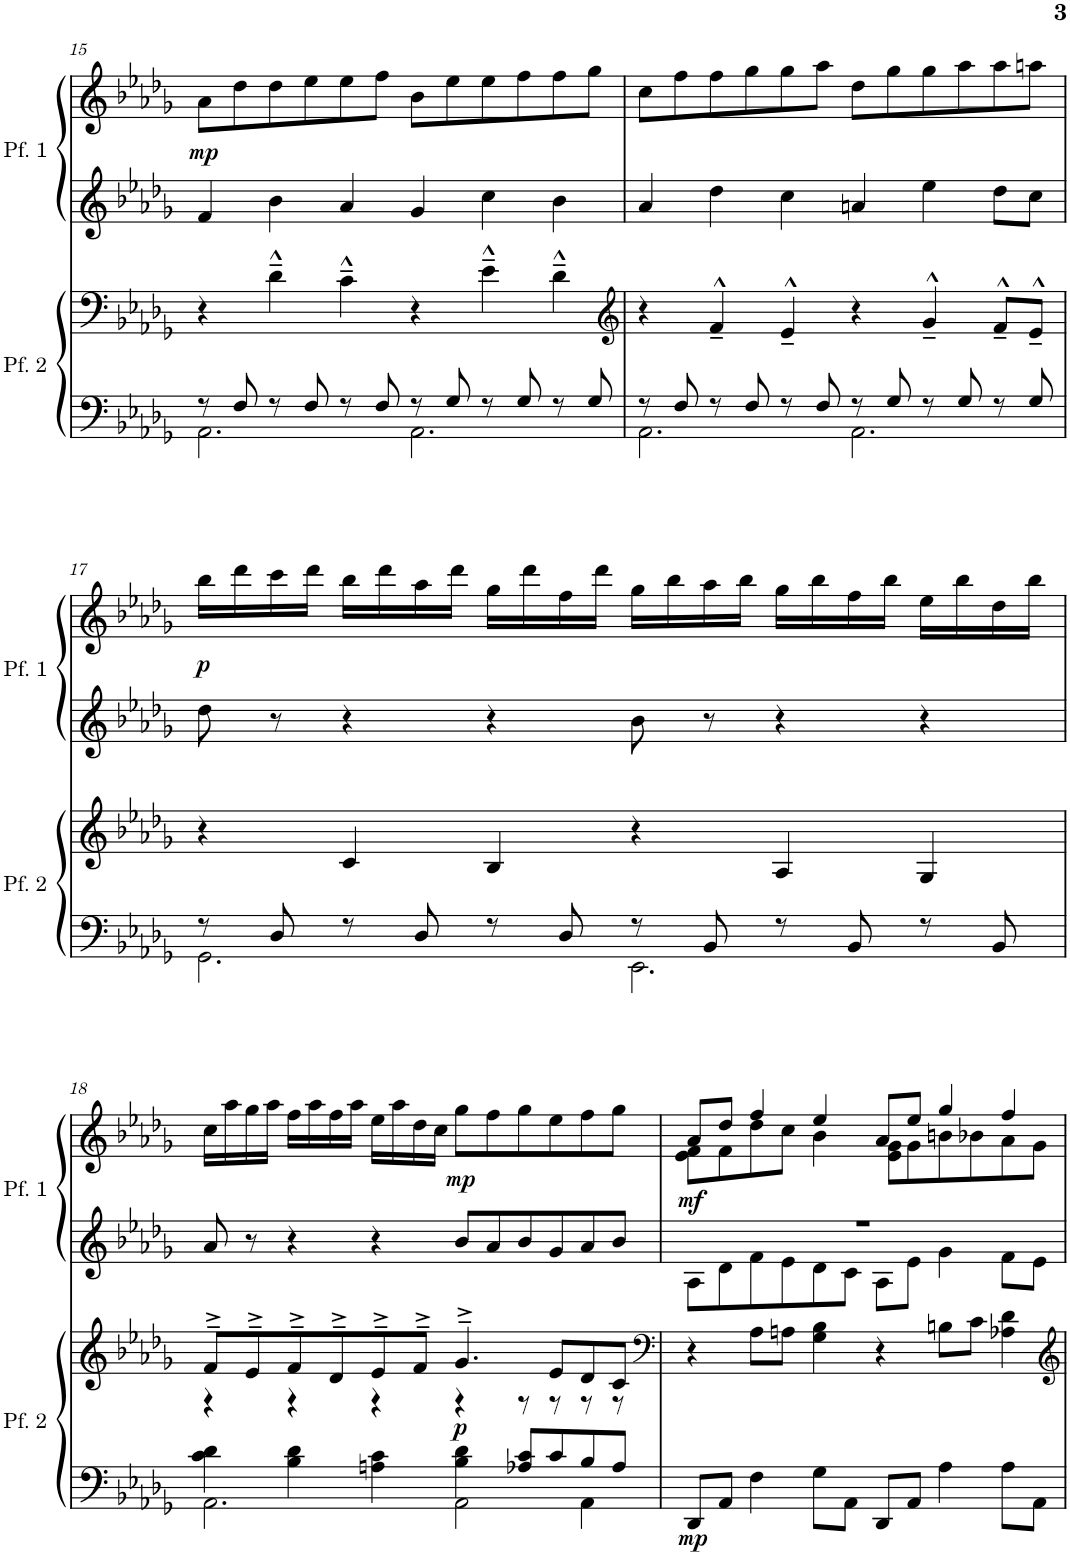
**kern	**kern	**dynam	**kern	**kern	**dynam
*part2	*part2	*part2	*part1	*part1	*part1
*staff4	*staff3	*staff3/4	*staff2	*staff1	*staff1/2
*I"Piano 2	*	*	*I"Piano 1	*	*
!!LO:PB:g=z
*clefF4	*clefF4	*	*clefG2	*clefG2	*
*k[b-e-a-d-g-]	*k[b-e-a-d-g-]	*	*k[b-e-a-d-g-]	*k[b-e-a-d-g-]	*
*M6/4	*M6/4	*	*M6/4	*M6/4	*
=15	=15	=15	=15	=15	=15
*^	*	*	*	*	*
!	!	!	!	!	!	!LO:DY:b
8r	2.AA-\	4r	.	4f/	8a-\L	mp
8F/	.	.	.	.	8dd-\	.
8r	.	4d-~^^\	.	4b-\	8dd-\	.
8F/	.	.	.	.	8ee-\	.
8r	.	4c~^^\	.	4a-/	8ee-\	.
8F/	.	.	.	.	8ff\J	.
8r	2.AA-\	4r	.	4g-/	8b-\L	.
8G-/	.	.	.	.	8ee-\	.
8r	.	4e-~^^\	.	4cc\	8ee-\	.
8G-/	.	.	.	.	8ff\	.
8r	.	4d-~^^\	.	4b-\	8ff\	.
8G-/	.	.	.	.	8gg-\J	.
=16	=16	=16	=16	=16	=16	=16
*	*	*clefG2	*	*	*	*
8r	2.AA-\	4r	.	4a-/	8cc\L	.
8F/	.	.	.	.	8ff\	.
8r	.	4f~^^/	.	4dd-\	8ff\	.
8F/	.	.	.	.	8gg-\	.
8r	.	4e-~^^/	.	4cc\	8gg-\	.
8F/	.	.	.	.	8aa-\J	.
8r	2.AA-\	4r	.	4an/	8dd-\L	.
8G-/	.	.	.	.	8gg-\	.
8r	.	4g-~^^/	.	4ee-\	8gg-\	.
8G-/	.	.	.	.	8aa-\	.
8r	.	8f~^^/L	.	8dd-\L	8aa-\	.
8G-/	.	8e-~^^/J	.	8cc\J	8aan\J	.
!!LO:LB:g=z
=17	=17	=17	=17	=17	=17	=17
!	!	!	!	!	!	!LO:DY:b
8r	2.GG-\	4r	.	8dd-\	16bb-\LL	p
.	.	.	.	.	16ddd-\	.
8D-/	.	.	.	8r	16ccc\	.
.	.	.	.	.	16ddd-\JJ	.
8r	.	4c/	.	4r	16bb-\LL	.
.	.	.	.	.	16ddd-\	.
8D-/	.	.	.	.	16aa-\	.
.	.	.	.	.	16ddd-\JJ	.
8r	.	4B-/	.	4r	16gg-\LL	.
.	.	.	.	.	16ddd-\	.
8D-/	.	.	.	.	16ff\	.
.	.	.	.	.	16ddd-\JJ	.
8r	2.EE-\	4r	.	8b-\	16gg-\LL	.
.	.	.	.	.	16bb-\	.
8BB-/	.	.	.	8r	16aa-\	.
.	.	.	.	.	16bb-\JJ	.
8r	.	4A-/	.	4r	16gg-\LL	.
.	.	.	.	.	16bb-\	.
8BB-/	.	.	.	.	16ff\	.
.	.	.	.	.	16bb-\JJ	.
8r	.	4G-/	.	4r	16ee-\LL	.
.	.	.	.	.	16bb-\	.
8BB-/	.	.	.	.	16dd-\	.
.	.	.	.	.	16bb-\JJ	.
!!LO:LB:g=z
=18	=18	=18	=18	=18	=18	=18
*	*	*^	*	*	*	*
2.AA-\	4c\ 4d-\	8f~^/L	4r	.	8a-/	16cc\LL	.
.	.	.	.	.	.	16aa-\	.
.	.	8e-~^/	.	.	8r	16gg-\	.
.	.	.	.	.	.	16aa-\JJ	.
.	4B-\ 4d-\	8f~^/	4r	.	4r	16ff\LL	.
.	.	.	.	.	.	16aa-\	.
.	.	8d-~^/	.	.	.	16ff\	.
.	.	.	.	.	.	16aa-\JJ	.
.	4An\ 4c\	8e-~^/	4r	.	4r	16ee-\LL	.
.	.	.	.	.	.	16aa-\	.
.	.	8f~^/J	.	.	.	16dd-\	.
.	.	.	.	.	.	16cc\JJ	.
!	!	!	!	!LO:DY:b	!	!	!LO:DY:b
2AA-\	4B-\ 4d-\	4.g-~^/	4r	p	8b-/L	8gg-\L	mp
.	.	.	.	.	8a-/	8ff\	.
.	8A-X/ 8c/L	.	8r	.	8b-/	8gg-\	.
.	8c/	8e-/L	8r	.	8g-/	8ee-\	.
4AA-\	8B-/	8d-/	8r	.	8a-/	8ff\	.
.	8A-/J	8c/J	8r	.	8b-/J	8gg-\J	.
*v	*v	*	*	*	*	*	*
*	*v	*v	*	*	*	*
=19	=19	=19	=19	=19	=19
*	*clefF4	*	*	*	*
*^	*^	*	*^	*^	*
!	!	!	!	!LO:DY:b=2	!	!	!	!	!LO:DY:b
*v	*v	*	*	*	*	*	*	*	*
*	*v	*v	*	*	*	*	*	*
8DD-/L	4r	mp	1.r	8A-\L	8a-/L	8e-\ 8f\L	mf
8AA-/J	.	.	.	8d-\	8dd-/J	8f\	.
4F\	8A-\L	.	.	8f\	4ff/	8dd-\	.
.	8An\J	.	.	8e-\	.	8cc\J	.
8G-\L	4G-\ 4B-\	.	.	8d-\	4ee-/	4b-\	.
8AA-\J	.	.	.	8c\J	.	.	.
8DD-/L	4r	.	.	8A-\L	8a-/L	8e-\ 8g-\L	.
8AA-/J	.	.	.	8e-\J	8ee-/J	8g-\	.
4A-\	8Bn\L	.	.	4g-\	4gg-/	8bn\	.
.	8c\J	.	.	.	.	8b-X\	.
8A-\L	4A-X\ 4d-\	.	.	8f\L	4ff/	8a-\	.
8AA-\J	.	.	.	8e-\J	.	8g-\J	.
*	*	*	*v	*v	*	*	*
*	*	*	*	*v	*v	*
=	=	=	=	=	=
*-	*-	*-	*-	*-	*-
